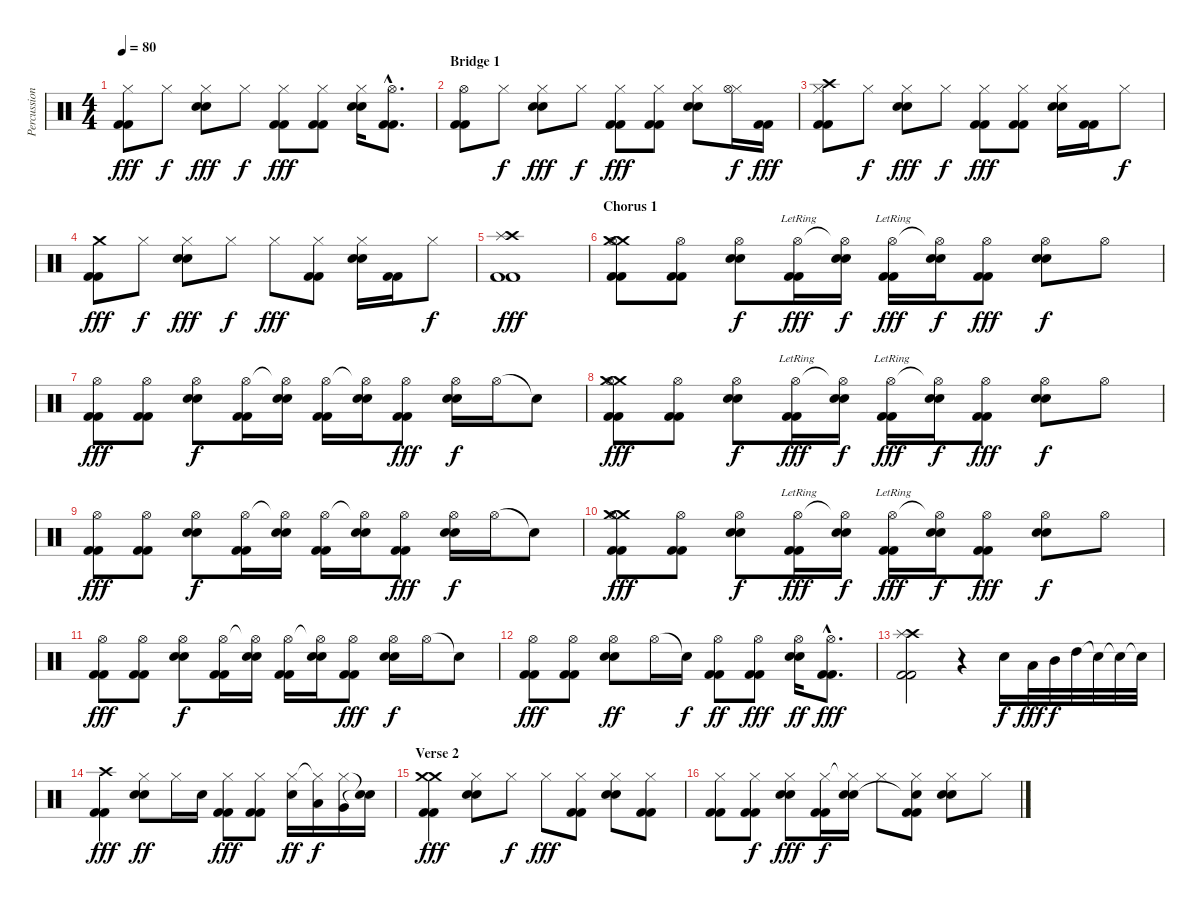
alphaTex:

\track ("Percussion (Matt Brann)" "Percussion") {instrument percussion}
\staff {score}
\articulation defaults
\ts (4 4)
\tempo 80
\clef neutral
\ks c
("Hi-Hat (closed)" "Kick (hit) 2" "Kick (hit) 2").8{dy fff} "Hi-Hat (closed)".8{dy f} ("Hi-Hat (closed)" "Electric Snare (hit)" "Electric Snare (hit)").8{dy fff} "Hi-Hat (closed)".8{dy f} ("Hi-Hat (closed)" "Kick (hit) 2" "Kick (hit) 2").8{dy fff} ("Hi-Hat (closed)" "Kick (hit) 2" "Kick (hit) 2").8 ("Hi-Hat (closed)" "Electric Snare (hit)" "Electric Snare (hit)").16 ("Hi-Hat (open)"{hac} "Kick (hit) 2"{hac} "Kick (hit) 2"{hac}).8{d} |
\section ("" "Bridge 1")
("Hi-Hat (open)" "Kick (hit) 2" "Kick (hit) 2").8 "Hi-Hat (closed)".8{dy f} ("Hi-Hat (closed)" "Electric Snare (hit)" "Electric Snare (hit)").8{dy fff} "Hi-Hat (closed)".8{dy f} ("Hi-Hat (closed)" "Kick (hit) 2" "Kick (hit) 2").8{dy fff} ("Hi-Hat (closed)" "Kick (hit) 2" "Kick (hit) 2").8 ("Hi-Hat (closed)" "Electric Snare (hit)" "Electric Snare (hit)").8 ("Hi-Hat (closed)" "Hi-Hat (open)").16{dy f} ("Kick (hit) 2" "Kick (hit) 2").16{dy fff} |
("Hi-Hat (closed)" "Crash high (hit)" "Kick (hit) 2" "Kick (hit) 2").8 "Hi-Hat (closed)".8{dy f} ("Hi-Hat (closed)" "Electric Snare (hit)" "Electric Snare (hit)").8{dy fff} "Hi-Hat (closed)".8{dy f} ("Hi-Hat (closed)" "Kick (hit) 2" "Kick (hit) 2").8{dy fff} ("Hi-Hat (closed)" "Kick (hit) 2" "Kick (hit) 2").8 ("Hi-Hat (closed)" "Electric Snare (hit)" "Electric Snare (hit)").16 ("Kick (hit) 2" "Kick (hit) 2").16 "Hi-Hat (closed)".8{dy f} |
("Crash medium (hit)" "Kick (hit) 2" "Kick (hit) 2").8{dy fff} "Hi-Hat (closed)".8{dy f} ("Hi-Hat (closed)" "Electric Snare (hit)" "Electric Snare (hit)").8{dy fff} "Hi-Hat (closed)".8{dy f} "Hi-Hat (closed)".8{dy fff} ("Hi-Hat (closed)" "Kick (hit) 2" "Kick (hit) 2").8 ("Hi-Hat (closed)" "Electric Snare (hit)" "Electric Snare (hit)").16 ("Kick (hit) 2" "Kick (hit) 2").16 "Hi-Hat (closed)".8{dy f} |
("Crash high (hit)" "Splash (hit)" "Kick (hit) 2" "Kick (hit) 2").1{dy fff} |
\section ("" "Chorus 1")
("Crash medium (hit)" "Crash medium (hit)" "Hi-Hat (open)" "Kick (hit) 2" "Kick (hit) 2").8 ("Hi-Hat (open)" "Kick (hit) 2" "Kick (hit) 2").8 ("Hi-Hat (open)" "Electric Snare (hit)" "Electric Snare (hit)").8{dy f} ("Hi-Hat (open)"{lr} "Kick (hit) 2" "Kick (hit) 2").16{dy fff} ("Hi-Hat (open)"{t} "Electric Snare (hit)" "Electric Snare (hit)").16{dy f} ("Hi-Hat (open)"{lr} "Kick (hit) 2" "Kick (hit) 2").16{dy fff} ("Hi-Hat (open)"{t} "Electric Snare (hit)" "Electric Snare (hit)").16{dy f} ("Hi-Hat (open)" "Kick (hit) 2" "Kick (hit) 2").8{dy fff} ("Hi-Hat (open)" "Electric Snare (hit)" "Electric Snare (hit)").8{dy f} "Hi-Hat (open)".8 |
("Hi-Hat (open)" "Kick (hit) 2" "Kick (hit) 2").8{dy fff} ("Hi-Hat (open)" "Kick (hit) 2" "Kick (hit) 2").8 ("Hi-Hat (open)" "Electric Snare (hit)" "Electric Snare (hit)").8{dy f} ("Hi-Hat (open)" "Kick (hit) 2" "Kick (hit) 2").16 ("Hi-Hat (open)"{t} "Electric Snare (hit)" "Electric Snare (hit)").16 ("Hi-Hat (open)" "Kick (hit) 2" "Kick (hit) 2").16 ("Hi-Hat (open)"{t} "Electric Snare (hit)" "Electric Snare (hit)").16 ("Hi-Hat (open)" "Kick (hit) 2" "Kick (hit) 2").8{dy fff} ("Hi-Hat (open)" "Electric Snare (hit)" "Electric Snare (hit)").16{dy f} "Hi-Hat (open)".16 "Snare (hit)"{t}.8 |
("Crash medium (hit)" "Crash medium (hit)" "Hi-Hat (open)" "Kick (hit) 2" "Kick (hit) 2").8{dy fff} ("Hi-Hat (open)" "Kick (hit) 2" "Kick (hit) 2").8 ("Hi-Hat (open)" "Electric Snare (hit)" "Electric Snare (hit)").8{dy f} ("Hi-Hat (open)"{lr} "Kick (hit) 2" "Kick (hit) 2").16{dy fff} ("Hi-Hat (open)"{t} "Electric Snare (hit)" "Electric Snare (hit)").16{dy f} ("Hi-Hat (open)"{lr} "Kick (hit) 2" "Kick (hit) 2").16{dy fff} ("Hi-Hat (open)"{t} "Electric Snare (hit)" "Electric Snare (hit)").16{dy f} ("Hi-Hat (open)" "Kick (hit) 2" "Kick (hit) 2").8{dy fff} ("Hi-Hat (open)" "Electric Snare (hit)" "Electric Snare (hit)").8{dy f} "Hi-Hat (open)".8 |
("Hi-Hat (open)" "Kick (hit) 2" "Kick (hit) 2").8{dy fff} ("Hi-Hat (open)" "Kick (hit) 2" "Kick (hit) 2").8 ("Hi-Hat (open)" "Electric Snare (hit)" "Electric Snare (hit)").8{dy f} ("Hi-Hat (open)" "Kick (hit) 2" "Kick (hit) 2").16 ("Hi-Hat (open)"{t} "Electric Snare (hit)" "Electric Snare (hit)").16 ("Hi-Hat (open)" "Kick (hit) 2" "Kick (hit) 2").16 ("Hi-Hat (open)"{t} "Electric Snare (hit)" "Electric Snare (hit)").16 ("Hi-Hat (open)" "Kick (hit) 2" "Kick (hit) 2").8{dy fff} ("Hi-Hat (open)" "Electric Snare (hit)" "Electric Snare (hit)").16{dy f} "Hi-Hat (open)".16 "Snare (hit)"{t}.8 |
("Crash medium (hit)" "Crash medium (hit)" "Hi-Hat (open)" "Kick (hit) 2" "Kick (hit) 2").8{dy fff} ("Hi-Hat (open)" "Kick (hit) 2" "Kick (hit) 2").8 ("Hi-Hat (open)" "Electric Snare (hit)" "Electric Snare (hit)").8{dy f} ("Hi-Hat (open)"{lr} "Kick (hit) 2" "Kick (hit) 2").16{dy fff} ("Hi-Hat (open)"{t} "Electric Snare (hit)" "Electric Snare (hit)").16{dy f} ("Hi-Hat (open)"{lr} "Kick (hit) 2" "Kick (hit) 2").16{dy fff} ("Hi-Hat (open)"{t} "Electric Snare (hit)" "Electric Snare (hit)").16{dy f} ("Hi-Hat (open)" "Kick (hit) 2" "Kick (hit) 2").8{dy fff} ("Hi-Hat (open)" "Electric Snare (hit)" "Electric Snare (hit)").8{dy f} "Hi-Hat (open)".8 |
("Hi-Hat (open)" "Kick (hit) 2" "Kick (hit) 2").8{dy fff} ("Hi-Hat (open)" "Kick (hit) 2" "Kick (hit) 2").8 ("Hi-Hat (open)" "Electric Snare (hit)" "Electric Snare (hit)").8{dy f} ("Hi-Hat (open)" "Kick (hit) 2" "Kick (hit) 2").16 ("Hi-Hat (open)"{t} "Electric Snare (hit)" "Electric Snare (hit)").16 ("Hi-Hat (open)" "Kick (hit) 2" "Kick (hit) 2").16 ("Hi-Hat (open)"{t} "Electric Snare (hit)" "Electric Snare (hit)").16 ("Hi-Hat (open)" "Kick (hit) 2" "Kick (hit) 2").8{dy fff} ("Hi-Hat (open)" "Electric Snare (hit)" "Electric Snare (hit)").16{dy f} "Hi-Hat (open)".16 "Snare (hit)"{t}.8 |
("Hi-Hat (open)" "Kick (hit) 2" "Kick (hit) 2").8{dy fff} ("Hi-Hat (open)" "Kick (hit) 2" "Kick (hit) 2").8 ("Hi-Hat (open)" "Electric Snare (hit)" "Electric Snare (hit)").8{dy ff} "Hi-Hat (open)".16 "Snare (hit)"{t}.16{dy f} ("Hi-Hat (open)" "Kick (hit) 2" "Kick (hit) 2").8{dy ff} ("Hi-Hat (open)" "Kick (hit) 2" "Kick (hit) 2").8{dy fff} ("Hi-Hat (open)" "Electric Snare (hit)" "Electric Snare (hit)").16{dy ff} ("Hi-Hat (open)"{hac} "Kick (hit) 2"{hac} "Kick (hit) 2"{hac}).8{d dy fff} |
("Crash high (hit)" "Splash (hit)" "Kick (hit) 2" "Kick (hit) 2").2 r.4 "Electric Snare (hit)".16{dy f} "Low Tom (hit)".32{dy fff} "Mid Tom (hit)".32{dy f} "High Tom (hit)".32 "Snare (hit)"{t}.32 "Snare (hit)"{t}.32 "Snare (hit)"{t}.32 |
("Crash high (hit)" "Kick (hit) 2" "Kick (hit) 2").4{dy fff} ("Hi-Hat (closed)" "Electric Snare (hit)" "Electric Snare (hit)").8{dy ff} "Hi-Hat (closed)".16 "Electric Snare (hit)".16 ("Hi-Hat (closed)" "Kick (hit) 2" "Kick (hit) 2").8{dy fff} ("Hi-Hat (closed)" "Kick (hit) 2" "Kick (hit) 2").8 ("Hi-Hat (closed)" "Electric Snare (hit)").16{dy ff} ("Hi-Hat (closed)"{t} "Low Tom (hit)").16{dy f} ("Hi-Hat (closed)" "Very Low Tom (hit)").16 ("Snare (hit)"{t} "Snare (hit)"{t}).16 |
\section ("" "Verse 2")
("Crash medium (hit)" "Crash medium (hit)" "Kick (hit) 2" "Kick (hit) 2").4{dy fff} ("Hi-Hat (closed)" "Electric Snare (hit)" "Electric Snare (hit)").8 "Hi-Hat (closed)".8{dy f} "Hi-Hat (closed)".8{dy fff} ("Hi-Hat (closed)" "Kick (hit) 2" "Kick (hit) 2").8 ("Hi-Hat (closed)" "Electric Snare (hit)" "Electric Snare (hit)").8 ("Hi-Hat (closed)" "Kick (hit) 2" "Kick (hit) 2").8 |
("Hi-Hat (closed)" "Kick (hit) 2" "Kick (hit) 2").8 ("Hi-Hat (closed)" "Kick (hit) 2" "Kick (hit) 2").8{dy f} ("Hi-Hat (closed)" "Electric Snare (hit)" "Electric Snare (hit)").8{dy fff} ("Hi-Hat (closed)" "Kick (hit) 2" "Kick (hit) 2").16{dy f} ("Hi-Hat (closed)"{t} "Electric Snare (hit)" "Electric Snare (hit)").16 "Hi-Hat (closed)".8 ("Hi-Hat (closed)" "Snare (hit)"{t} "Kick (hit) 2" "Kick (hit) 2").8 ("Hi-Hat (closed)" "Electric Snare (hit)" "Electric Snare (hit)").8 "Hi-Hat (closed)".8
